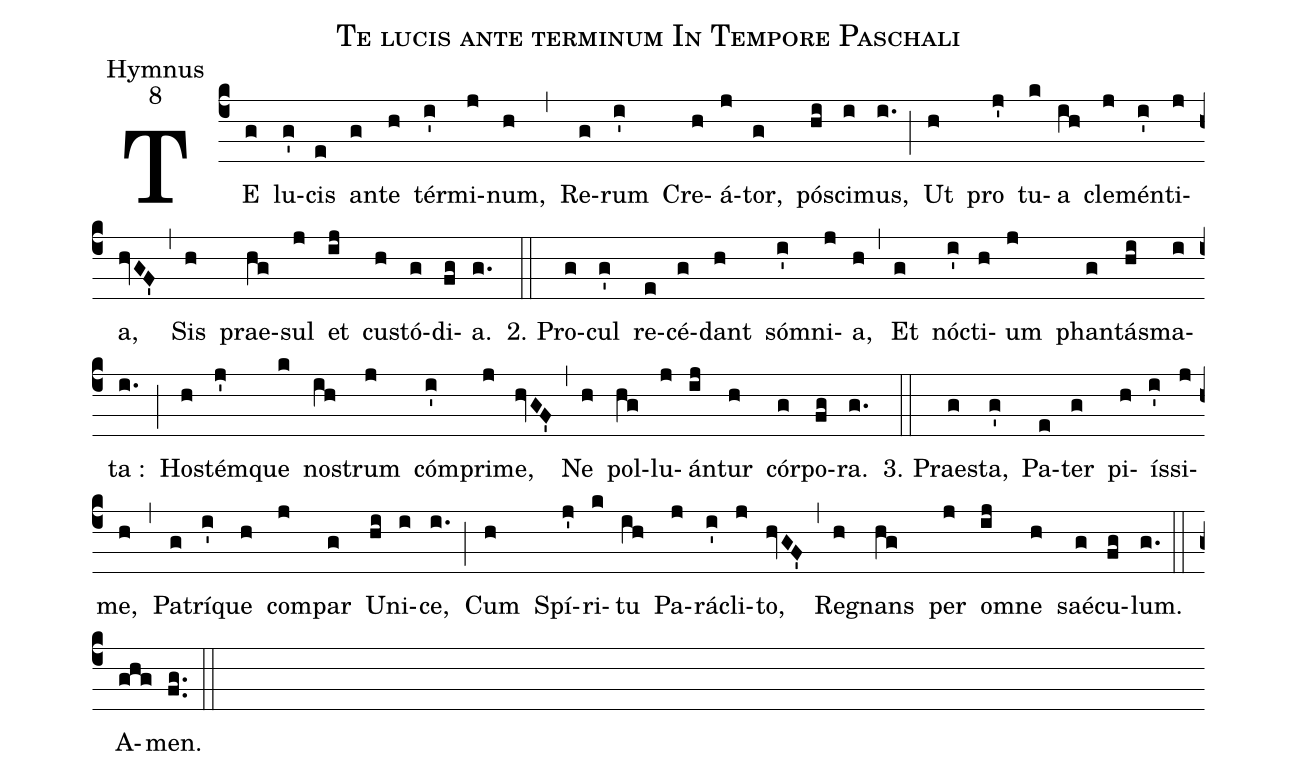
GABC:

name:Te lucis ante terminum In Tempore Paschali;
office-part:Hymnus;
mode:8;
%%
(c4) TE(g) lu(g')cis(e) an(g)te(h) tér(i')mi(j)num,(h) (,) Re(g)rum(i') Cre(h)á(j)tor,(g) pó(hi)sci(i)mus,(i.) (;) Ut(h) pro(j') tu(k)a(ih) cle(j)mén(i')ti(j)a,(hvGF') (,) Sis(h) prae(hg)sul(j) et(ij) cu(h)stó(g)di(fg)a.(g.) (::)
2. Pro(g)cul(g') re(e)cé(g)dant(h) só(i')mni(j)a,(h) (,) Et(g) nó(i')cti(h)um(j) phan(g)tás(hi)ma(i)ta :(i.) (;) Ho(h)stém(j')que(k) no(ih)strum(j) cóm(i')pri(j)me,(hvGF') (,) Ne(h) pol(hg)lu(j)án(ij)tur(h) cór(g)po(fg)ra.(g.) (::)
3. Prae(g)sta,(g') Pa(e)ter(g) pi(h)ís(i')si(j)me,(h) (,) Pa(g)trí(i')que(h) com(j)par(g) U(hi)ni(i)ce,(i.) (;) Cum(h) Spí(j')ri(k)tu(ih) Pa(j)rá(i')cli(j)to,(hvGF') (,) Re(h)gnans(hg) per(j) o(ij)mne(h) saé(g)cu(fg)lum.(g.) (::)
A(ghg)men.(fg..) (::)
